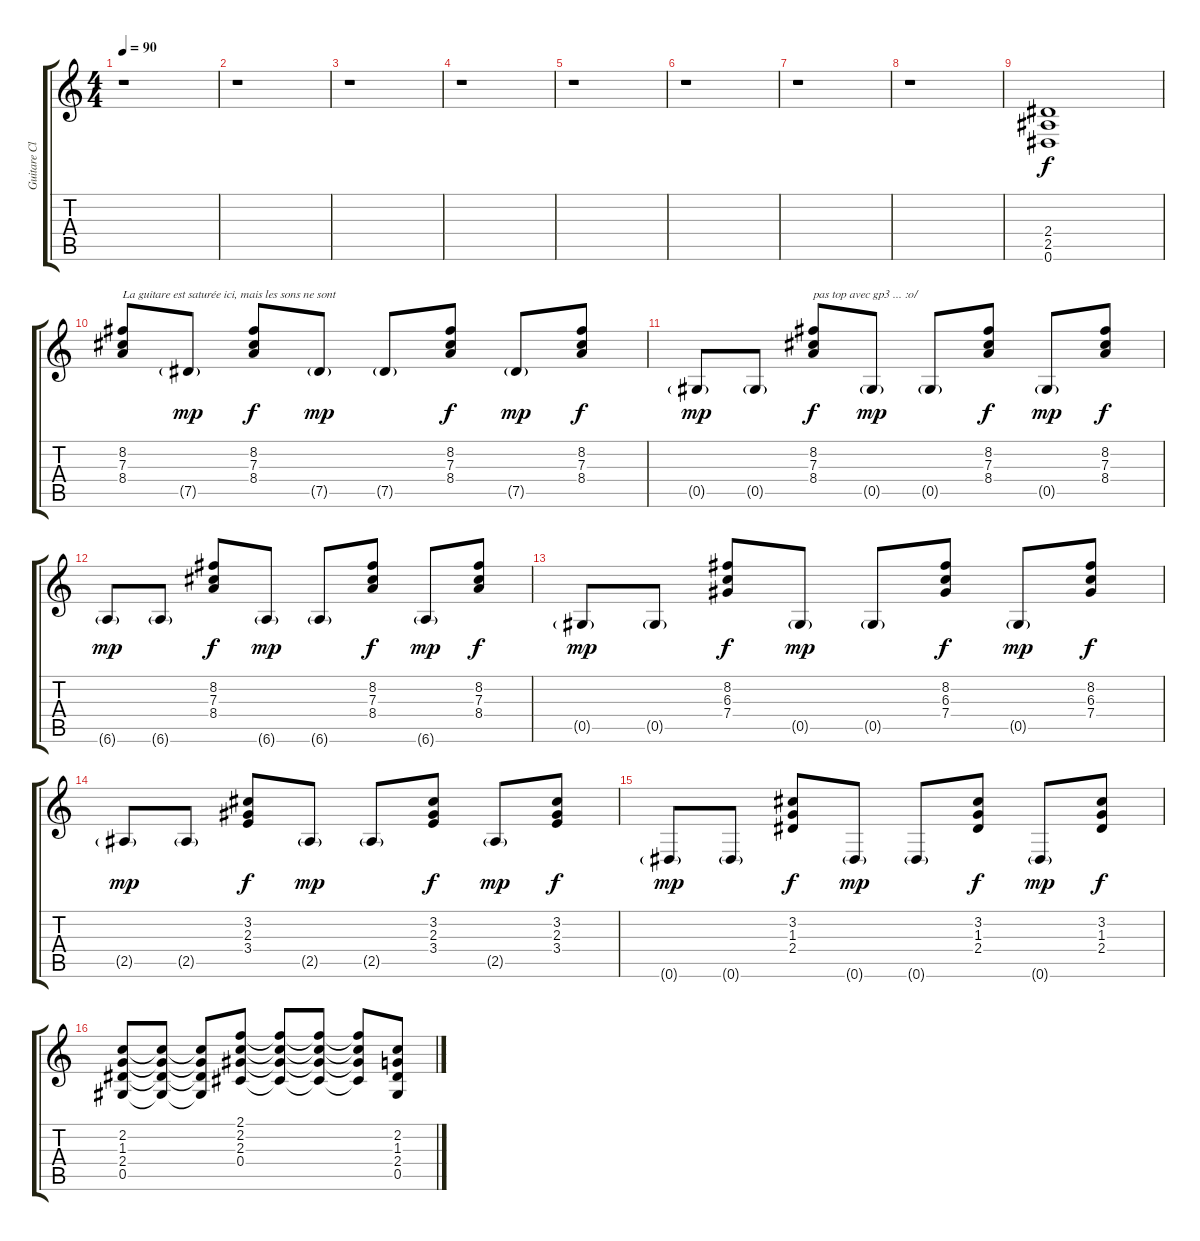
\track ("Guitare Clean/Accompagnement" "Guitare Cl") {instrument electricguitarclean}
\staff {score tabs}
\tuning (Eb4 Bb3 Gb3 Db3 Ab2 Eb2) {hide}
\ts (4 4)
\tempo 90
\clef g2
\ks c
r.1{dy f} |
r.1 |
r.1 |
r.1 |
r.1 |
r.1 |
r.1 |
r.1 |
(2.4 2.5 0.6).1{instrument overdrivenguitar} |
(8.2 7.3 8.4).8{txt "La guitare est saturée ici, mais les sons ne sont " instrument electricguitarclean} 7.5{g}.8{dy mp} (8.2 7.3 8.4).8{dy f} 7.5{g}.8{dy mp} 7.5{g}.8 (8.2 7.3 8.4).8{dy f} 7.5{g}.8{dy mp} (8.2 7.3 8.4).8{dy f} |
0.5{g}.8{dy mp} 0.5{g}.8 (8.2 7.3 8.4).8{txt "pas top avec gp3 ... :o/" dy f} 0.5{g}.8{dy mp} 0.5{g}.8 (8.2 7.3 8.4).8{dy f} 0.5{g}.8{dy mp} (8.2 7.3 8.4).8{dy f} |
6.6{g}.8{dy mp} 6.6{g}.8 (8.2 7.3 8.4).8{dy f} 6.6{g}.8{dy mp} 6.6{g}.8 (8.2 7.3 8.4).8{dy f} 6.6{g}.8{dy mp} (8.2 7.3 8.4).8{dy f} |
0.5{g}.8{dy mp} 0.5{g}.8 (8.2 6.3 7.4).8{dy f} 0.5{g}.8{dy mp} 0.5{g}.8 (8.2 6.3 7.4).8{dy f} 0.5{g}.8{dy mp} (8.2 6.3 7.4).8{dy f} |
2.5{g}.8{dy mp} 2.5{g}.8 (3.2 2.3 3.4).8{dy f} 2.5{g}.8{dy mp} 2.5{g}.8 (3.2 2.3 3.4).8{dy f} 2.5{g}.8{dy mp} (3.2 2.3 3.4).8{dy f} |
0.6{g}.8{dy mp} 0.6{g}.8 (3.2 1.3 2.4).8{dy f} 0.6{g}.8{dy mp} 0.6{g}.8 (3.2 1.3 2.4).8{dy f} 0.6{g}.8{dy mp} (3.2 1.3 2.4).8{dy f} |
(2.2 1.3 2.4 0.5).8 (2.2{t} 1.3{t} 2.4{t} 0.5{t}).8 (2.2{t} 1.3{t} 2.4{t} 0.5{t}).8 (2.1 2.2 2.3 0.4).8 (2.1{t} 2.2{t} 2.3{t} 0.4{t}).8 (2.1{t} 2.2{t} 2.3{t} 0.4{t}).8 (2.1{t} 2.2{t} 2.3{t} 0.4{t}).8 (2.2 1.3 2.4 0.5).8
